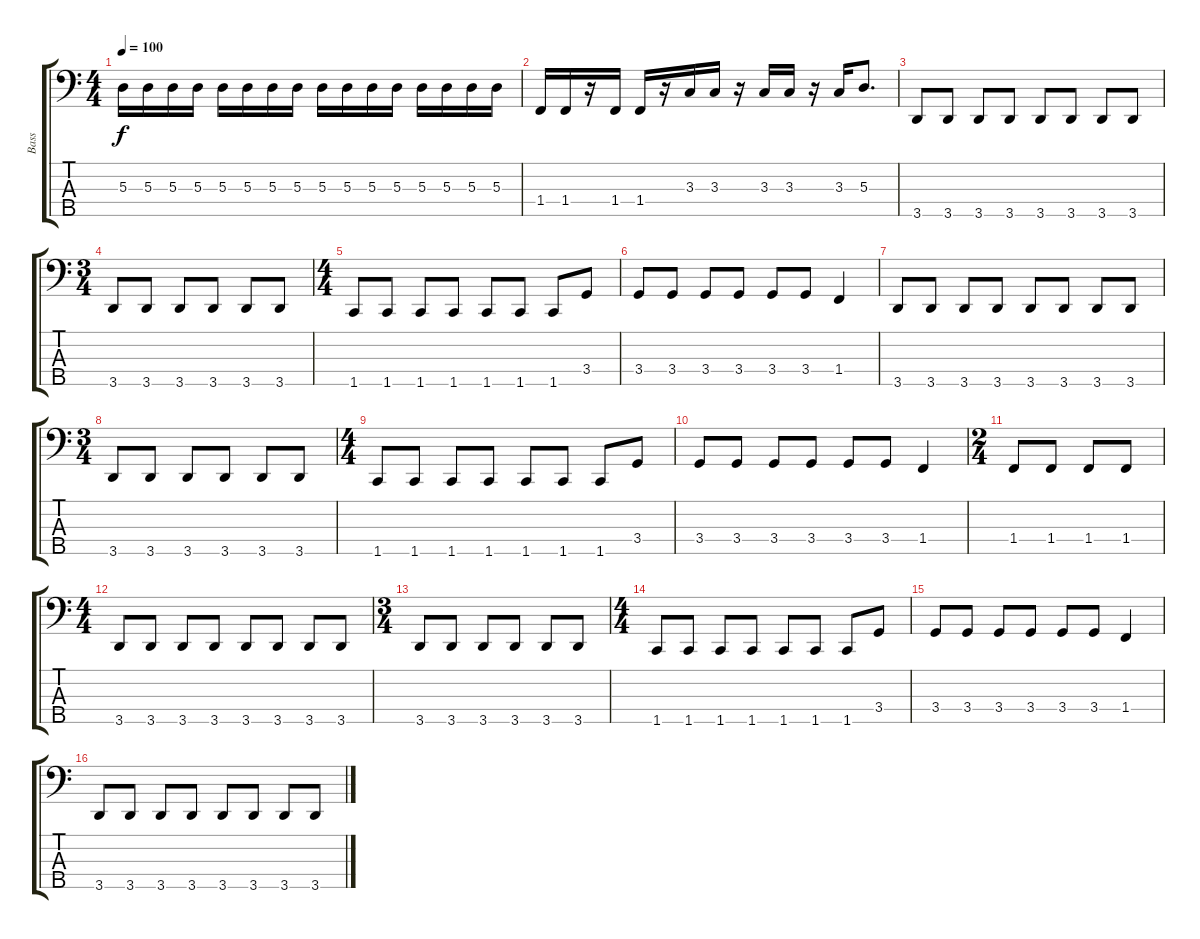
\track ("Bass" "Bass") {instrument electricbassfinger}
\staff {score tabs}
\tuning (G2 D2 A1 E1 B0) {hide}
\ts (4 4)
\tempo 100
\clef f4
\ks c
5.3{t}.16{dy f} 5.3.16 5.3.16 5.3.16 5.3.16 5.3.16 5.3.16 5.3.16 5.3.16 5.3.16 5.3.16 5.3.16 5.3.16 5.3.16 5.3.16 5.3.16 |
1.4.16 1.4.16 r.16 1.4.16 1.4.16 r.16 3.3.16 3.3.16 r.16 3.3.16 3.3.16 r.16 3.3.16 5.3.8{d} |
3.5.8 3.5.8 3.5.8 3.5.8 3.5.8 3.5.8 3.5.8 3.5.8 |
\ts (3 4)
3.5.8 3.5.8 3.5.8 3.5.8 3.5.8 3.5.8 |
\ts (4 4)
1.5.8 1.5.8 1.5.8 1.5.8 1.5.8 1.5.8 1.5.8 3.4.8 |
3.4.8 3.4.8 3.4.8 3.4.8 3.4.8 3.4.8 1.4.4 |
3.5.8 3.5.8 3.5.8 3.5.8 3.5.8 3.5.8 3.5.8 3.5.8 |
\ts (3 4)
3.5.8 3.5.8 3.5.8 3.5.8 3.5.8 3.5.8 |
\ts (4 4)
1.5.8 1.5.8 1.5.8 1.5.8 1.5.8 1.5.8 1.5.8 3.4.8 |
3.4.8 3.4.8 3.4.8 3.4.8 3.4.8 3.4.8 1.4.4 |
\ts (2 4)
1.4.8 1.4.8 1.4.8 1.4.8 |
\ts (4 4)
3.5.8 3.5.8 3.5.8 3.5.8 3.5.8 3.5.8 3.5.8 3.5.8 |
\ts (3 4)
3.5.8 3.5.8 3.5.8 3.5.8 3.5.8 3.5.8 |
\ts (4 4)
1.5.8 1.5.8 1.5.8 1.5.8 1.5.8 1.5.8 1.5.8 3.4.8 |
3.4.8 3.4.8 3.4.8 3.4.8 3.4.8 3.4.8 1.4.4 |
3.5.8 3.5.8 3.5.8 3.5.8 3.5.8 3.5.8 3.5.8 3.5.8
